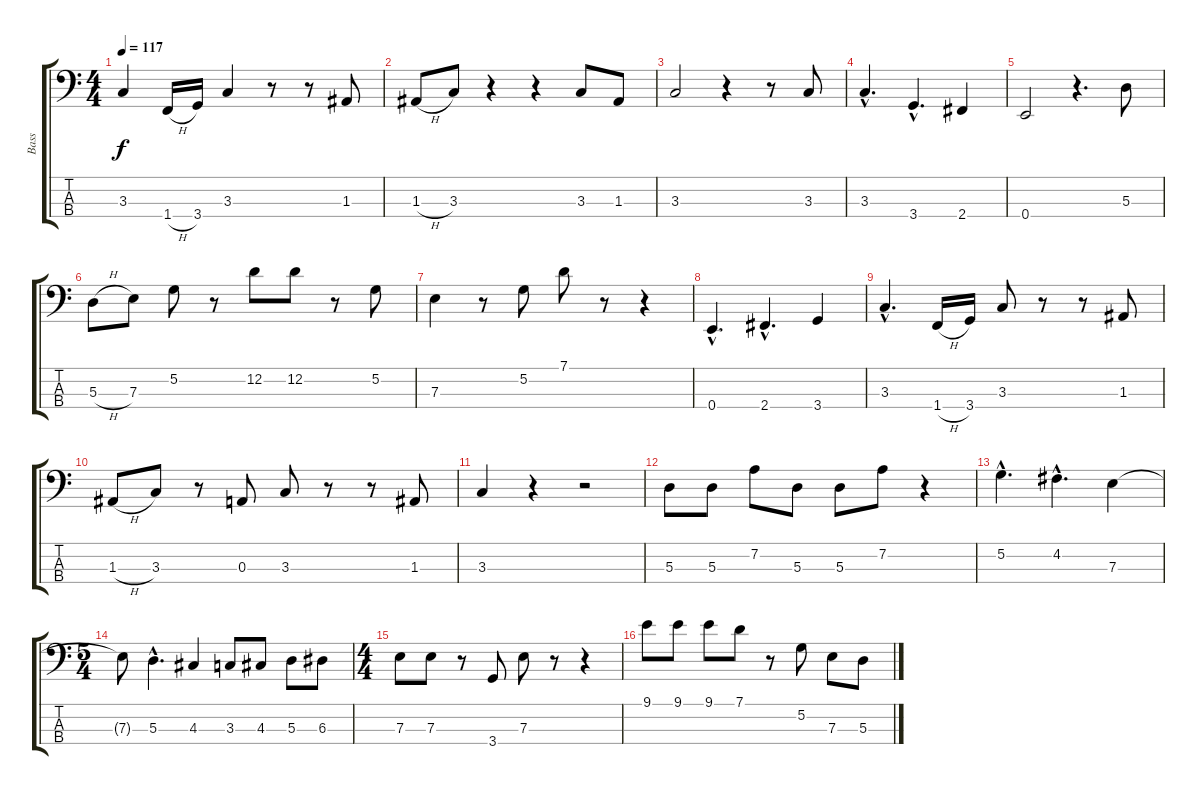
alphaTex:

\track ("Bass" "Bass") {instrument electricbassfinger}
\staff {score tabs}
\tuning (G2 D2 A1 E1) {hide}
\ts (4 4)
\tempo 117
\clef f4
\ks c
3.3.4{dy f} 1.4{h}.16 3.4.16 3.3.4 r.8 r.8 1.3.8 |
1.3{h}.8 3.3.8 r.4 r.4 3.3.8 1.3.8 |
3.3.2 r.4 r.8 3.3.8 |
3.3{hac}.4{d} 3.4{hac}.4{d} 2.4.4 |
0.4.2 r.4{d} 5.3.8 |
5.3{h}.8 7.3.8 5.2.8 r.8 12.2.8 12.2.8 r.8 5.2.8 |
7.3.4 r.8 5.2.8 7.1.8 r.8 r.4 |
0.4{hac}.4{d} 2.4{hac}.4{d} 3.4.4 |
3.3{hac}.4{d} 1.4{h}.16 3.4.16 3.3.8 r.8 r.8 1.3.8 |
1.3{h}.8 3.3.8 r.8 0.3.8 3.3.8 r.8 r.8 1.3.8 |
3.3.4 r.4 r.2 |
5.3.8 5.3.8 7.2.8 5.3.8 5.3.8 7.2.8 r.4 |
5.2{hac}.4{d} 4.2{hac}.4{d} 7.3.4 |
\ts (5 4)
7.3{t}.8 5.3{hac}.4{d} 4.3.4 3.3.8 4.3.8 5.3.8 6.3.8 |
\ts (4 4)
7.3.8 7.3.8 r.8 3.4.8 7.3.8 r.8 r.4 |
9.1.8 9.1.8 9.1.8 7.1.8 r.8 5.2.8 7.3.8 5.3.8
